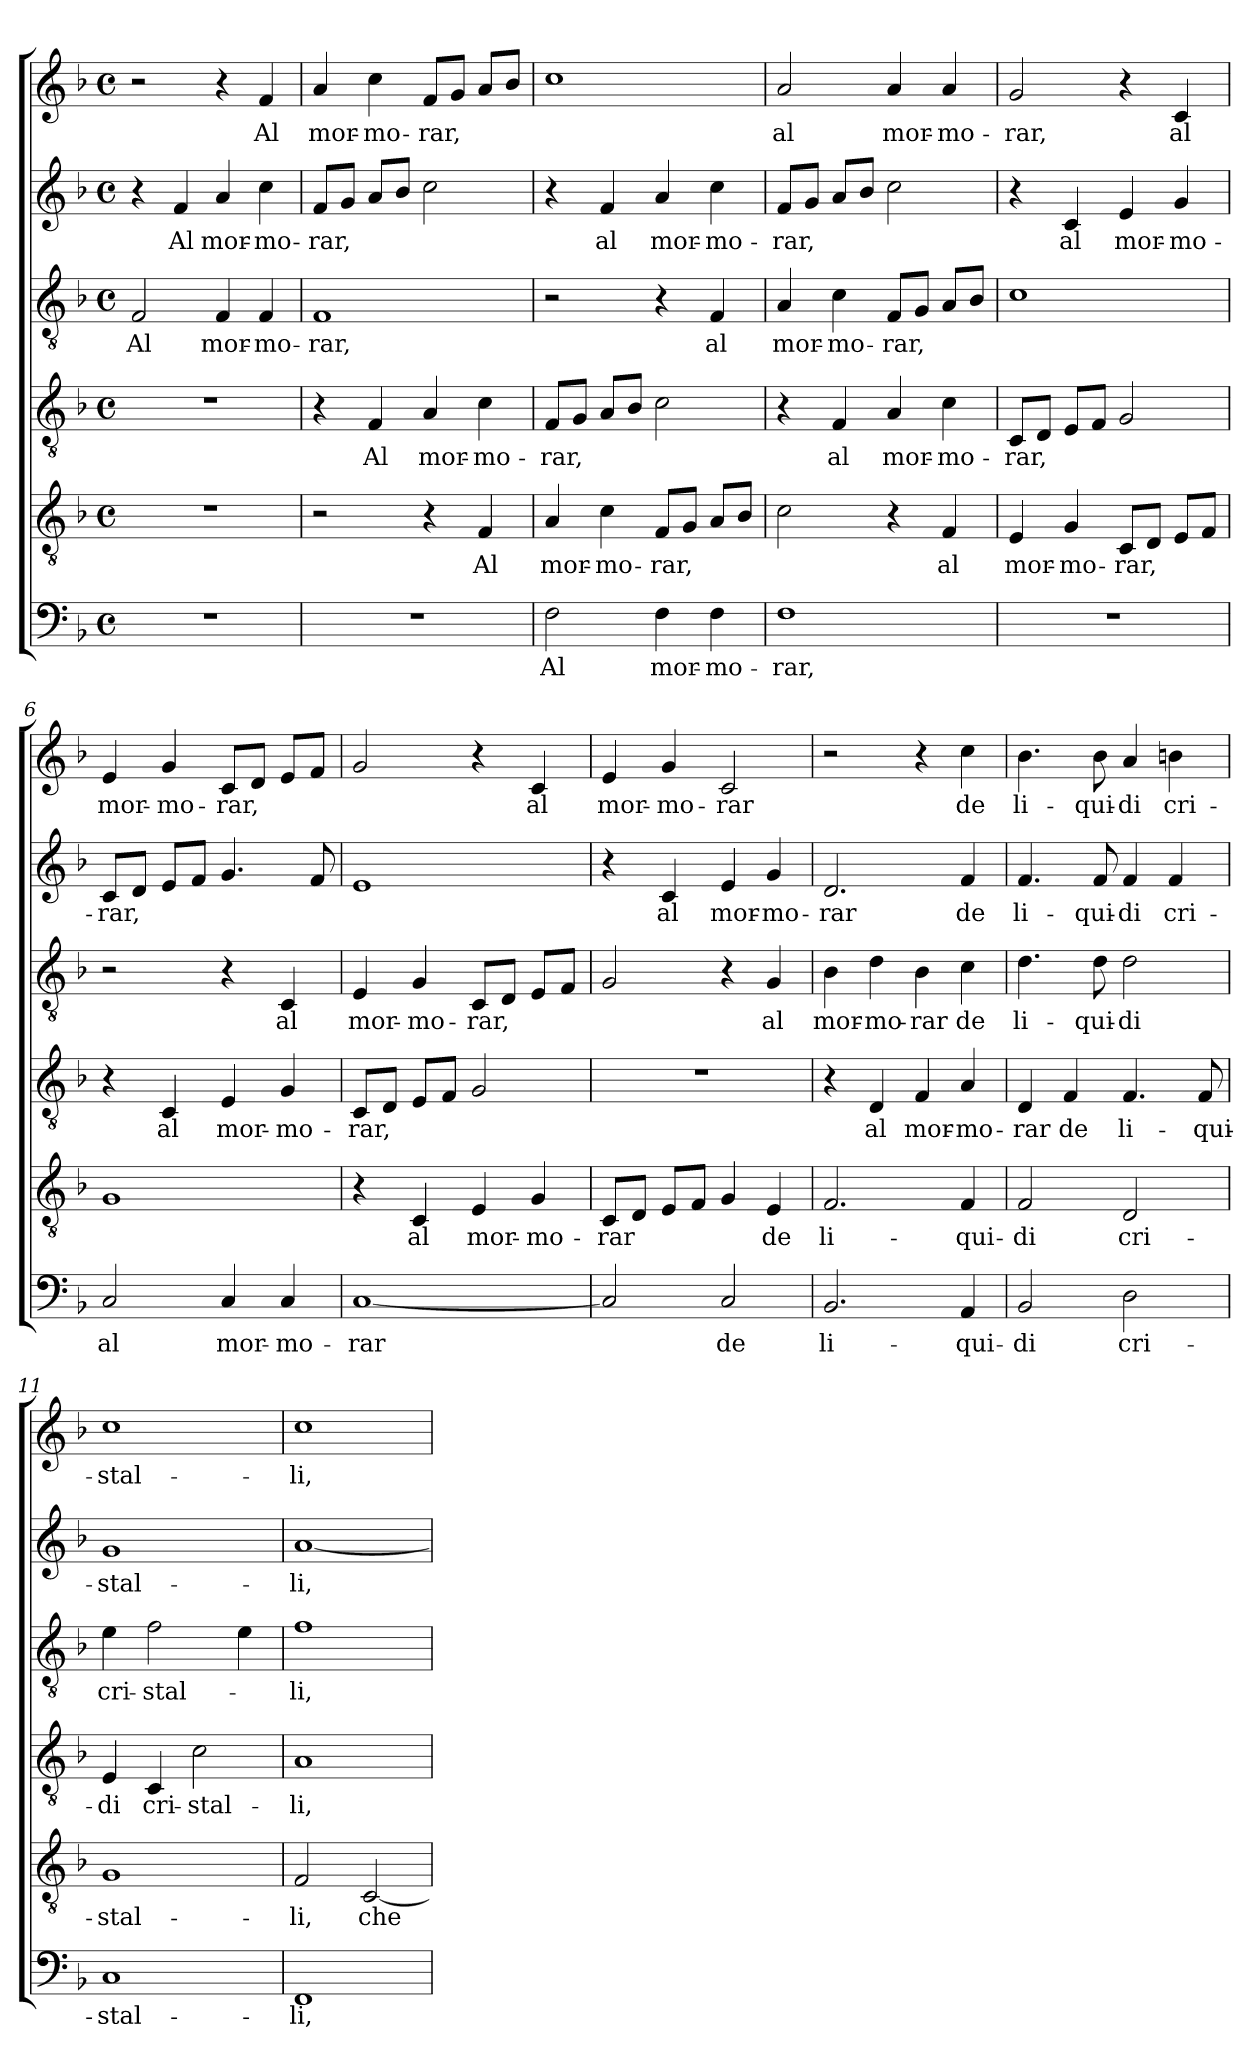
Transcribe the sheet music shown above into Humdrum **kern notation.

**kern	**text	**kern	**text	**kern	**text	**kern	**text	**kern	**text	**kern	**text
*part6	*part6	*part5	*part5	*part4	*part4	*part3	*part3	*part2	*part2	*part1	*part1
*staff6	*staff6	*staff5	*staff5	*staff4	*staff4	*staff3	*staff3	*staff2	*staff2	*staff1	*staff1
*clefF4	*	*clefGv2	*	*clefGv2	*	*clefGv2	*	*clefG2	*	*clefG2	*
*k[b-]	*	*k[b-]	*	*k[b-]	*	*k[b-]	*	*k[b-]	*	*k[b-]	*
*F:	*	*F:	*	*F:	*	*F:	*	*F:	*	*F:	*
*M4/4	*	*M4/4	*	*M4/4	*	*M4/4	*	*M4/4	*	*M4/4	*
*met(c)	*	*met(c)	*	*met(c)	*	*met(c)	*	*met(c)	*	*met(c)	*
=1	=1	=1	=1	=1	=1	=1	=1	=1	=1	=1	=1
1r	.	1r	.	1r	.	2F/	Al	4r	.	2r	.
.	.	.	.	.	.	.	.	4f/	Al	.	.
.	.	.	.	.	.	4F/	mor-	4a/	mor-	4r	.
.	.	.	.	.	.	4F/	-mo-	4cc\	-mo-	4f/	Al
=2	=2	=2	=2	=2	=2	=2	=2	=2	=2	=2	=2
1r	.	2r	.	4r	.	1F	-rar,	8f/L	-rar,	4a/	mor-
.	.	.	.	.	.	.	.	8g/J	.	.	.
.	.	.	.	4F/	Al	.	.	8a/L	.	4cc\	-mo-
.	.	.	.	.	.	.	.	8b-/J	.	.	.
.	.	4r	.	4A/	mor-	.	.	2cc\	.	8f/L	-rar,
.	.	.	.	.	.	.	.	.	.	8g/J	.
.	.	4F/	Al	4c\	-mo-	.	.	.	.	8a/L	.
.	.	.	.	.	.	.	.	.	.	8b-/J	.
=3	=3	=3	=3	=3	=3	=3	=3	=3	=3	=3	=3
2F\	Al	4A/	mor-	8F/L	-rar,	2r	.	4r	.	1cc	.
.	.	.	.	8G/J	.	.	.	.	.	.	.
.	.	4c\	-mo-	8A/L	.	.	.	4f/	al	.	.
.	.	.	.	8B-/J	.	.	.	.	.	.	.
4F\	mor-	8F/L	-rar,	2c\	.	4r	.	4a/	mor-	.	.
.	.	8G/J	.	.	.	.	.	.	.	.	.
4F\	-mo-	8A/L	.	.	.	4F/	al	4cc\	-mo-	.	.
.	.	8B-/J	.	.	.	.	.	.	.	.	.
=4	=4	=4	=4	=4	=4	=4	=4	=4	=4	=4	=4
1F	-rar,	2c\	.	4r	.	4A/	mor-	8f/L	-rar,	2a/	al
.	.	.	.	.	.	.	.	8g/J	.	.	.
.	.	.	.	4F/	al	4c\	-mo-	8a/L	.	.	.
.	.	.	.	.	.	.	.	8b-/J	.	.	.
.	.	4r	.	4A/	mor-	8F/L	-rar,	2cc\	.	4a/	mor-
.	.	.	.	.	.	8G/J	.	.	.	.	.
.	.	4F/	al	4c\	-mo-	8A/L	.	.	.	4a/	-mo-
.	.	.	.	.	.	8B-/J	.	.	.	.	.
=5	=5	=5	=5	=5	=5	=5	=5	=5	=5	=5	=5
1r	.	4E/	mor-	8C/L	-rar,	1c	.	4r	.	2g/	-rar,
.	.	.	.	8D/J	.	.	.	.	.	.	.
.	.	4G/	-mo-	8E/L	.	.	.	4c/	al	.	.
.	.	.	.	8F/J	.	.	.	.	.	.	.
.	.	8C/L	-rar,	2G/	.	.	.	4e/	mor-	4r	.
.	.	8D/J	.	.	.	.	.	.	.	.	.
.	.	8E/L	.	.	.	.	.	4g/	-mo-	4c/	al
.	.	8F/J	.	.	.	.	.	.	.	.	.
=6	=6	=6	=6	=6	=6	=6	=6	=6	=6	=6	=6
2C/	al	1G	.	4r	.	2r	.	8c/L	-rar,	4e/	mor-
.	.	.	.	.	.	.	.	8d/J	.	.	.
.	.	.	.	4C/	al	.	.	8e/L	.	4g/	-mo-
.	.	.	.	.	.	.	.	8f/J	.	.	.
4C/	mor-	.	.	4E/	mor-	4r	.	4.g/	.	8c/L	-rar,
.	.	.	.	.	.	.	.	.	.	8d/J	.
4C/	-mo-	.	.	4G/	-mo-	4C/	al	.	.	8e/L	.
.	.	.	.	.	.	.	.	8f/	.	8f/J	.
!!LO:LB:g=z
=7	=7	=7	=7	=7	=7	=7	=7	=7	=7	=7	=7
[1C	-rar	4r	.	8C/L	-rar,	4E/	mor-	1e	.	2g/	.
.	.	.	.	8D/J	.	.	.	.	.	.	.
.	.	4C/	al	8E/L	.	4G/	-mo-	.	.	.	.
.	.	.	.	8F/J	.	.	.	.	.	.	.
.	.	4E/	mor-	2G/	.	8C/L	-rar,	.	.	4r	.
.	.	.	.	.	.	8D/J	.	.	.	.	.
.	.	4G/	-mo-	.	.	8E/L	.	.	.	4c/	al
.	.	.	.	.	.	8F/J	.	.	.	.	.
=8	=8	=8	=8	=8	=8	=8	=8	=8	=8	=8	=8
2C/]	.	8C/L	-rar	1r	.	2G/	.	4r	.	4e/	mor-
.	.	8D/J	.	.	.	.	.	.	.	.	.
.	.	8E/L	.	.	.	.	.	4c/	al	4g/	-mo-
.	.	8F/J	.	.	.	.	.	.	.	.	.
2C/	de	4G/	.	.	.	4r	.	4e/	mor-	2c/	-rar
.	.	4E/	de	.	.	4G/	al	4g/	-mo-	.	.
=9	=9	=9	=9	=9	=9	=9	=9	=9	=9	=9	=9
2.BB-/	li-	2.F/	li-	4r	.	4B-\	mor-	2.d/	-rar	2r	.
.	.	.	.	4D/	al	4d\	-mo-	.	.	.	.
.	.	.	.	4F/	mor-	4B-\	-rar	.	.	4r	.
4AA/	-qui-	4F/	-qui-	4A/	-mo-	4c\	de	4f/	de	4cc\	de
=10	=10	=10	=10	=10	=10	=10	=10	=10	=10	=10	=10
2BB-/	-di	2F/	-di	4D/	-rar	4.d\	li-	4.f/	li-	4.b-\	li-
.	.	.	.	4F/	de	.	.	.	.	.	.
.	.	.	.	.	.	8d\	-qui-	8f/	-qui-	8b-\	-qui-
2D\	cri-	2D/	cri-	4.F/	li-	2d\	-di	4f/	-di	4a/	-di
.	.	.	.	.	.	.	.	4f/	cri-	4bn\	cri-
.	.	.	.	8F/	-qui-	.	.	.	.	.	.
=11	=11	=11	=11	=11	=11	=11	=11	=11	=11	=11	=11
1C	-stal-	1G	-stal-	4E/	-di	4e\	cri-	1g	-stal-	1cc	-stal-
.	.	.	.	4C/	cri-	2f\	-stal-	.	.	.	.
.	.	.	.	2c\	-stal-	.	.	.	.	.	.
.	.	.	.	.	.	4e\	.	.	.	.	.
=12	=12	=12	=12	=12	=12	=12	=12	=12	=12	=12	=12
1FF	-li,	2F/	-li,	1A	-li,	1f	-li,	[1a	-li,	1cc	-li,
.	.	[2C/	che	.	.	.	.	.	.	.	.
=	=	=	=	=	=	=	=	=	=	=	=
*-	*-	*-	*-	*-	*-	*-	*-	*-	*-	*-	*-
